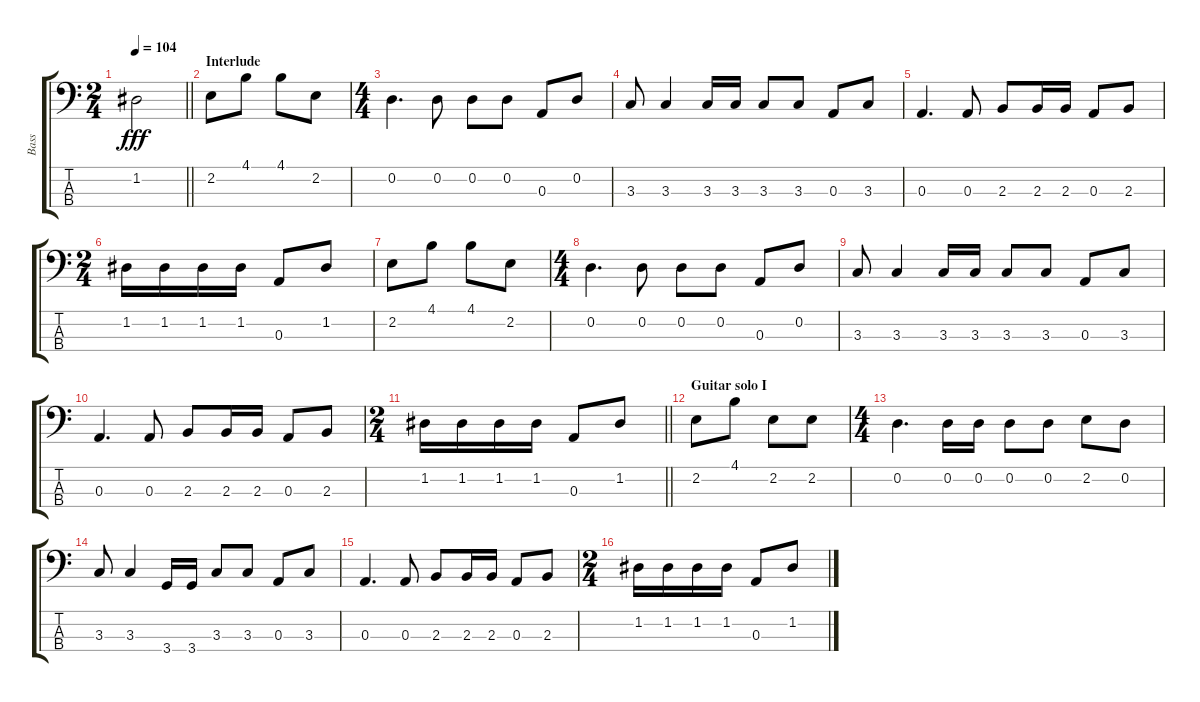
\track ("Bass" "Bass") {instrument electricbassfinger}
\staff {score tabs}
\tuning (G2 D2 A1 E1) {hide}
\ts (2 4)
\tempo 104
\clef f4
\barLineRight lightlight
\ks c
1.2.2{dy fff} |
\section ("" "Interlude")
2.2.8 4.1.8 4.1.8 2.2.8 |
\ts (4 4)
0.2.4{d} 0.2.8 0.2.8 0.2.8 0.3.8 0.2.8 |
3.3.8 3.3.4 3.3.16 3.3.16 3.3.8 3.3.8 0.3.8 3.3.8 |
0.3.4{d} 0.3.8 2.3.8 2.3.16 2.3.16 0.3.8 2.3.8 |
\ts (2 4)
1.2.16 1.2.16 1.2.16 1.2.16 0.3.8 1.2.8 |
2.2.8 4.1.8 4.1.8 2.2.8 |
\ts (4 4)
0.2.4{d} 0.2.8 0.2.8 0.2.8 0.3.8 0.2.8 |
3.3.8 3.3.4 3.3.16 3.3.16 3.3.8 3.3.8 0.3.8 3.3.8 |
0.3.4{d} 0.3.8 2.3.8 2.3.16 2.3.16 0.3.8 2.3.8 |
\ts (2 4)
\barLineRight lightlight
1.2.16 1.2.16 1.2.16 1.2.16 0.3.8 1.2.8 |
\section ("" "Guitar solo I")
2.2.8 4.1.8 2.2.8 2.2.8 |
\ts (4 4)
0.2.4{d} 0.2.16 0.2.16 0.2.8 0.2.8 2.2.8 0.2.8 |
3.3.8 3.3.4 3.4.16 3.4.16 3.3.8 3.3.8 0.3.8 3.3.8 |
0.3.4{d} 0.3.8 2.3.8 2.3.16 2.3.16 0.3.8 2.3.8 |
\ts (2 4)
1.2.16 1.2.16 1.2.16 1.2.16 0.3.8 1.2.8
